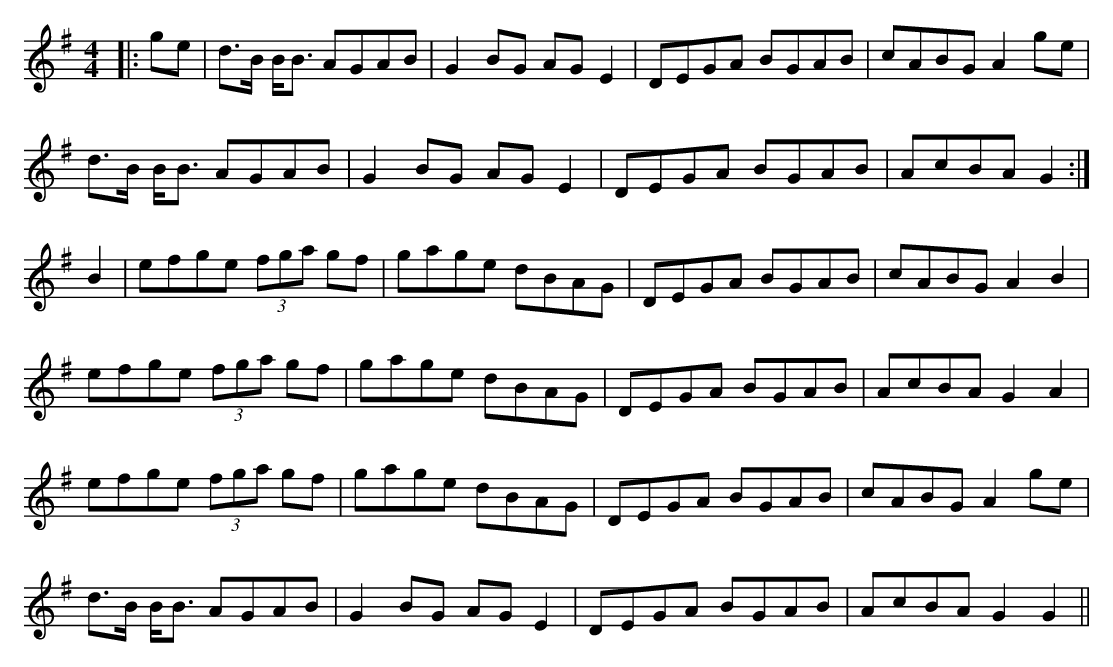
X:1
M:4/4
K:G
|:ge|d>B B<B AGAB|G2 BG AG E2|DEGA BGAB|cABG A2 ge|
d>B B<B AGAB|G2 BG AG E2|DEGA BGAB|AcBA G2:|
B2|efge (3fga gf|gage dBAG|DEGA BGAB|cABG A2 B2|
efge (3fga gf|gage dBAG|DEGA BGAB|AcBA G2 A2|
efge (3fga gf|gage dBAG|DEGA BGAB|cABG A2 ge|
d>B B<B AGAB|G2 BG AG E2|DEGA BGAB|AcBA G2 G2||
